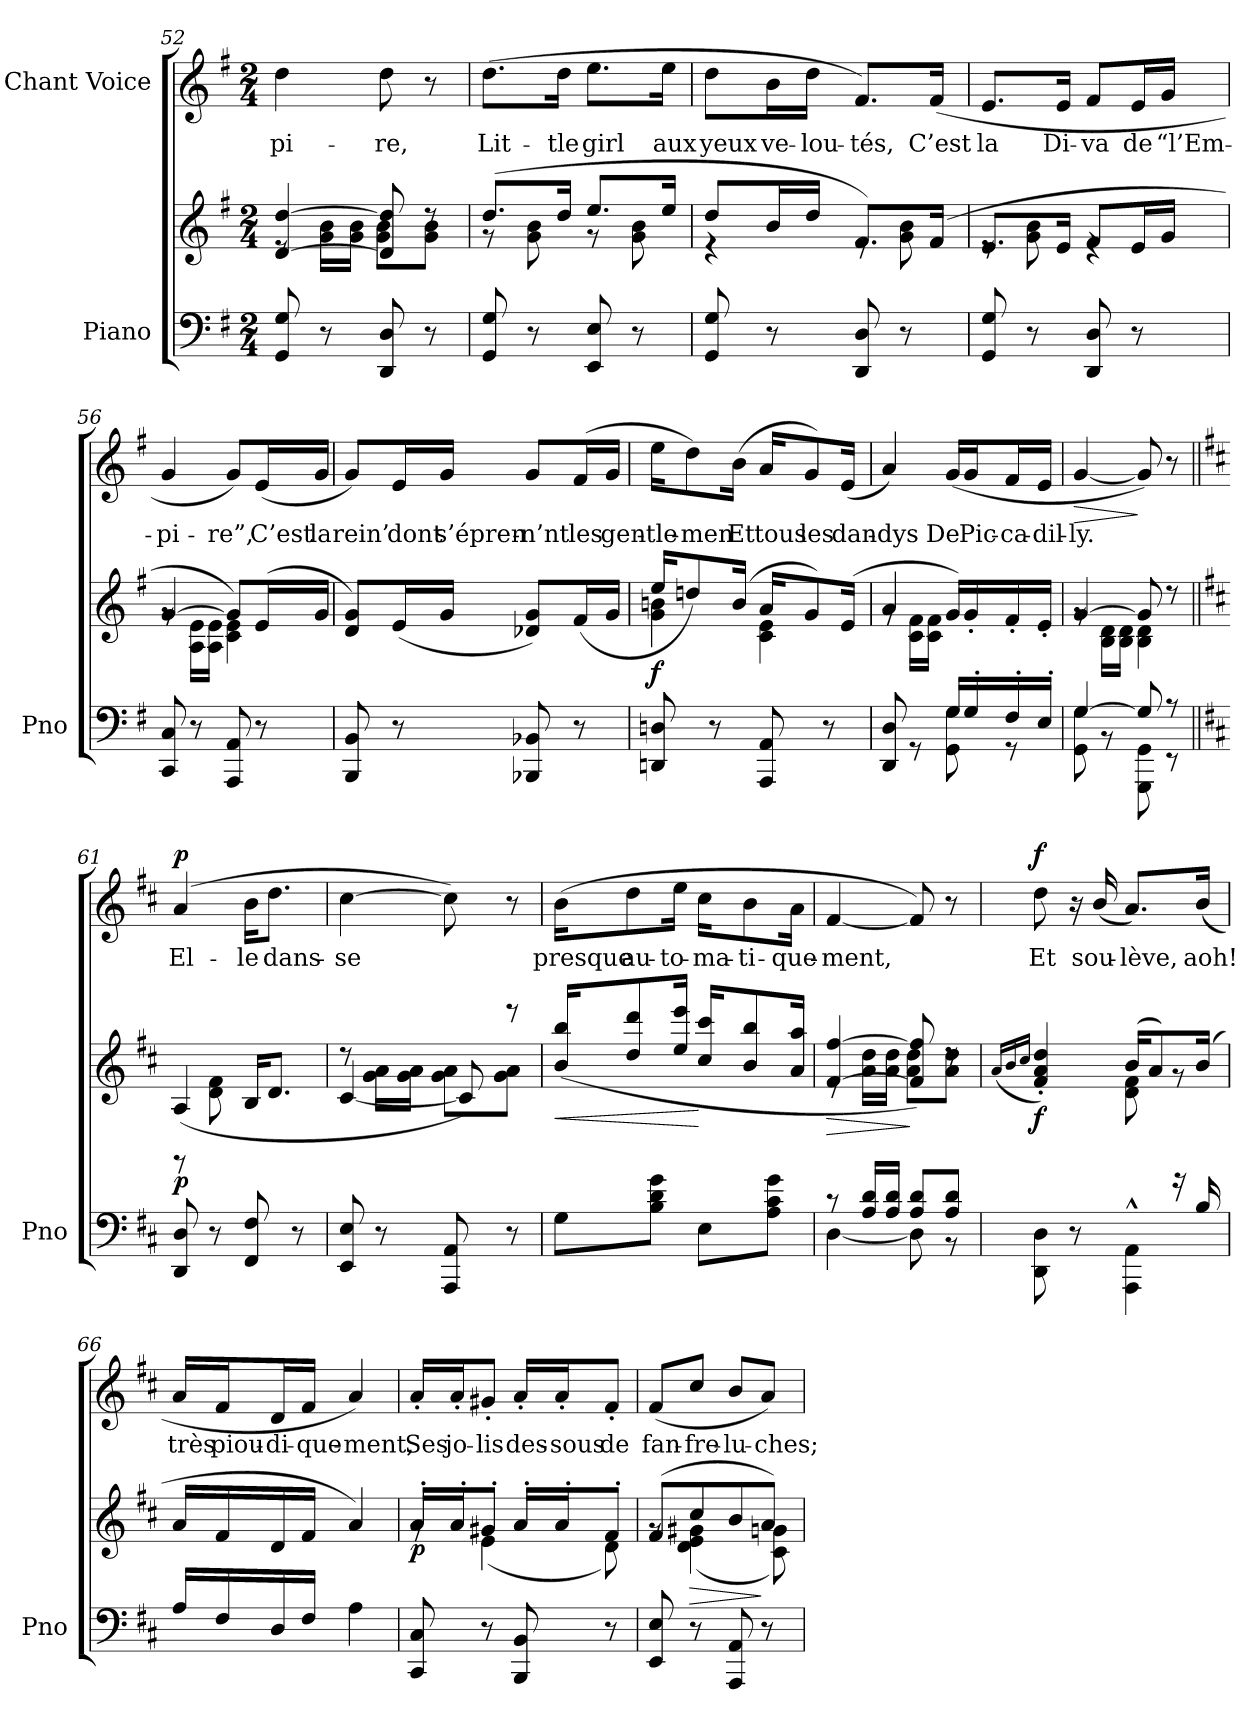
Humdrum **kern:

**kern	**kern	**dynam	**kern	**text	**dynam
*part2	*part2	*part2	*part1	*part1	*part1
*staff3	*staff2	*staff2/3	*staff1	*staff1	*staff1
*I"Piano	*	*	*I"Chant Voice	*	*
*I'Pno	*	*	*	*	*
*clefF4	*clefG2	*	*clefG2	*	*
*k[f#]	*k[f#]	*	*k[f#]	*	*
*M2/4	*M2/4	*	*M2/4	*	*
=52	=52	=52	=52	=52	=52
*	*^	*	*	*	*
!	!	!	!	!	!LO:LY:b	!
8GG/ 8G/	[4d/ [4dd/	8re	.	4dd\	-pi-	.
8r	.	16g\ 16b\LL	.	.	.	.
.	.	16g\ 16b\JJ	.	.	.	.
!	!	!	!	!	!LO:LY:b	!
8DD/ 8D/	8d/] 8dd/]	8g\ 8b\L	.	8dd\	-re,	.
8r	8rdd	8g\ 8b\J	.	8r	.	.
!!LO:LB:g=z
=53	=53	=53	=53	=53	=53	=53
!	!	!	!	!	!LO:LY:b	!
8GG/ 8G/	(>8.dd/L	8r	.	(>8.dd\L	Lit-	.
8r	.	8g\ 8b\	.	.	.	.
!	!	!	!	!	!LO:LY:b	!
.	16dd/Jk	.	.	16dd\Jk	-tle	.
!	!	!	!	!	!LO:LY:b	!
8EE/ 8E/	8.ee/L	8r	.	8.ee\L	girl	.
8r	.	8g\ 8b\	.	.	.	.
!	!	!	!	!	!LO:LY:b	!
.	16ee/Jk	.	.	16ee\Jk	aux	.
=54	=54	=54	=54	=54	=54	=54
!	!	!	!	!	!LO:LY:b	!
8GG/ 8G/	8dd/L	4re	.	8dd\L	yeux	.
!	!	!	!	!	!LO:LY:b	!
8r	16b/L	.	.	16b\L	ve-	.
!	!	!	!	!	!LO:LY:b	!
.	16dd/JJ	.	.	16dd\JJ	-lou-	.
!	!	!	!	!	!LO:LY:b	!
8DD/ 8D/	8.f#/L)	8re	.	8.f#/L)	-tés,	.
8r	.	8g\ 8b\	.	.	.	.
!	!	!	!	!	!LO:LY:b	!
.	(>16f#/Jk	.	.	(>16f#/Jk	C’est	.
=55	=55	=55	=55	=55	=55	=55
!	!	!	!	!	!LO:LY:b	!
8GG/ 8G/	8.e/L	8re	.	8.e/L	la	.
8r	.	8g\ 8b\	.	.	.	.
!	!	!	!	!	!LO:LY:b	!
.	16e/Jk	.	.	16e/Jk	Di-	.
!	!	!	!	!	!LO:LY:b	!
8DD/ 8D/	8f#/L	4re	.	8f#/L	-va	.
!	!	!	!	!	!LO:LY:b	!
8r	16e/L	.	.	16e/L	de	.
!	!	!	!	!	!LO:LY:b	!
.	16g/JJ	.	.	16g/JJ	“l’Em-	.
=56	=56	=56	=56	=56	=56	=56
!	!	!	!	!	!LO:LY:b	!
8CC/ 8C/	[4g/	8rg	.	4g/	-pi-	.
8r	.	16A\ 16e\LL	.	.	.	.
.	.	16A\ 16e\JJ	.	.	.	.
!	!	!	!	!	!LO:LY:b	!
8AAA/ 8AA/	8g/L])	4c\ 4e\	.	8g/L)	-re”,	.
!	!	!	!	!	!LO:LY:b	!
8r	(>16e/L	.	.	(>16e/L	C’est	.
!	!	!	!	!	!LO:LY:b	!
.	16g/JJ	.	.	16g/JJ	la	.
*	*v	*v	*	*	*	*
!!LO:LB:g=z
=57	=57	=57	=57	=57	=57
!	!	!	!	!LO:LY:b	!
8BBB/ 8BB/	8d/ 8g/L)	.	8g/L)	rein’	.
!	!	!	!	!LO:LY:b	!
8r	(>16e/L	.	16e/L	dont	.
!	!	!	!	!LO:LY:b	!
.	16g/JJ	.	16g/JJ	s’épren-	.
!	!	!	!	!LO:LY:b	!
8BBB-X/ 8BB-X/	8d-X/ 8g/L)	.	8g/L	-n’nt	.
!	!	!	!	!LO:LY:b	!
8r	(>16f#/L	.	(>16f#/L	les	.
!	!	!	!	!LO:LY:b	!
.	16g/JJ	.	16g/JJ	gen-	.
=58	=58	=58	=58	=58	=58
*	*^	*	*	*	*
!	!	!	!LO:DY:b	!	!LO:LY:b	!
8DDn/ 8Dn/	16ee/KL	4g\ 4bn\	f	16ee\KL	-tle-	.
!	!	!	!	!	!LO:LY:b	!
.	8ddn/)	.	.	8dd\)	-men	.
8r	.	.	.	.	.	.
!	!	!	!	!	!LO:LY:b	!
.	(>16b/Jk	.	.	(>16b\Jk	Et	.
!	!	!	!	!	!LO:LY:b	!
8AAA/ 8AA/	16a/KL	4c\ 4e\	.	16a/KL	tous	.
!	!	!	!	!	!LO:LY:b	!
.	8g/)	.	.	8g/)	les	.
8r	.	.	.	.	.	.
!	!	!	!	!	!LO:LY:b	!
.	(>16e/Jk	.	.	(>16e/Jk	dan-	.
=59	=59	=59	=59	=59	=59	=59
*^	*	*	*	*	*	*
!	!	!	!	!	!	!LO:LY:b	!
8DD/ 8D/	4ryy	4a/	8rg	.	4a/)	-dys	.
8rGG	.	.	16c\ 16f#\LL	.	.	.	.
.	.	.	16c\ 16f#\JJ	.	.	.	.
!	!	!	!	!	!	!LO:LY:b	!
16G/LL	8GG\ 8G\	16g/LL)	4ryy	.	(>16g/LL	De	.
!	!	!	!	!	!	!LO:LY:b	!
16G'/	.	16g'/	.	.	16g/J	Pic-	.
!	!	!	!	!	!	!LO:LY:b	!
16F#'/	8r	16f#'/	.	.	16f#/L	-ca-	.
!	!	!	!	!	!	!LO:LY:b	!
16E'/JJ	.	16e'/JJ	.	.	16e/JJ	-dil-	.
=60	=60	=60	=60	=60	=60	=60	=60
!	!	!	!	!	!	!LO:LY:b	!LO:HP:b
[4G/	8GG\ 8G\	[4g/	8rg	.	[4g/	-ly.	>
.	8r	.	16B\ 16d\LL	.	.	.	.
.	.	.	16B\ 16d\JJ	.	.	.	.
8G/]	8GGG\ 8GG\	8g/]	4B\ 4d\	.	8g/])	.	]
8r	8r	8r	.	.	8r	.	.
*v	*v	*	*	*	*	*	*
!!LO:LB:g=z
=61||	=61||	=61||	=61||	=61||	=61||	=61||
*k[f#c#]	*k[f#c#]	*	*	*k[f#c#]	*	*
*^	*	*	*	*	*	*
!	!	!	!	!LO:DY:b	!	!LO:LY:b	!LO:DY:a
*v	*v	*	*	*	*	*	*
8DD/ 8D/	8rEE	(>4A/	p	(>4a/	El-	p
8r	8d\ 8f#\	.	.	.	.	.
!	!	!	!	!	!LO:LY:b	!
8FF#/ 8F#/	16B/KL	4ryy	.	16b\KL	-le	.
!	!	!	!	!	!LO:LY:b	!
.	8.d/J	.	.	8.dd\J	dans-	.
8r	.	.	.	.	.	.
=62	=62	=62	=62	=62	=62	=62
!	!	!	!	!	!LO:LY:b	!
8EE/ 8E/	8r	[4c#/	.	[4cc#\	-se	.
8r	16g\ 16a\LL	.	.	.	.	.
.	16g\ 16a\JJ	.	.	.	.	.
8AAA/ 8AA/	8g\ 8a\L	8c#/])	.	8cc#\])	.	.
8r	8g\ 8a\J	8reee	.	8r	.	.
=63	=63	=63	=63	=63	=63	=63
!	!	!	!LO:HP:b	!	!LO:LY:b	!
*	*v	*v	*	*	*	*
8G\L	(>16b/ 16bb/KL	<	(>16b\KL	presque	.
!	!	!	!	!LO:LY:b	!
.	8dd/ 8ddd/	.	8dd\	au-	.
8B\ 8d\ 8g\J	.	.	.	.	.
!	!	!	!	!LO:LY:b	!
.	16ee/ 16eee/Jk	.	16ee\Jk	-to-	.
!	!	!	!	!LO:LY:b	!
8E\L	16cc#/ 16ccc#/KL	[	16cc#\KL	-ma-	.
!	!	!	!	!LO:LY:b	!
.	8b/ 8bb/	.	8b\	-ti-	.
8A\ 8c#\ 8g\J	.	.	.	.	.
!	!	!	!	!LO:LY:b	!
.	16a/ 16aa/Jk	.	16a\Jk	-que-	.
=64	=64	=64	=64	=64	=64
*^	*	*	*	*	*
!	!	!	!LO:HP:b	!	!LO:LY:b	!
*	*	*^	*	*	*	*
8r	[4D\	[4f#/ [4ff#/	8re	>	[4f#/	-ment,	.
16A/ 16d/LL	.	.	16a\ 16dd\LL	.	.	.	.
16A/ 16d/JJ	.	.	16a\ 16dd\JJ	.	.	.	.
8A/ 8d/L	8D\]	8f#/] 8ff#/])	8a\ 8dd\L	]	8f#/])	.	.
8A/ 8d/J	8r	8rdd	8a\ 8dd\J	.	8r	.	.
!!LO:PB:g=z
=65	=65	=65	=65	=65	=65	=65	=65
.	.	(<16qa/LL	.	.	.	.	.
.	.	16qb/	.	.	.	.	.
.	.	16qcc#/JJ	.	.	.	.	.
!	!	!	!	!LO:DY:b	!	!LO:LY:b	!LO:DY:a
8DD\ 8D\	4.ryy	4f#/' 4a/' 4dd/')	4ryy	f	8dd\	Et	f
8r	.	.	.	.	16r	.	.
!	!	!	!	!	!	!LO:LY:b	!
.	.	.	.	.	(<16b/	sou-	.
!	!	!	!	!	!	!LO:LY:b	!
4AAA\^^ 4AA\^^	.	(>16b/KL	8d\ 8f#\	.	8.a/L)	-lève,	.
.	.	8a/)	.	.	.	.	.
.	16rg	.	8rg	.	.	.	.
!	!	!	!	!	!	!LO:LY:b	!
.	16B/	(>16b/Jk	.	.	(>16b/Jk	aoh!	.
*	*	*v	*v	*	*	*	*
=66	=66	=66	=66	=66	=66	=66
!	!	!	!	!	!LO:LY:b	!
*v	*v	*	*	*	*	*
16A/LL	16a/LL	.	16a/LL	très	.
!	!	!	!	!LO:LY:b	!
16F#/	16f#/	.	16f#/J	piou-	.
!	!	!	!	!LO:LY:b	!
16D/	16d/	.	16d/L	-di-	.
!	!	!	!	!LO:LY:b	!
16F#/JJ	16f#/JJ	.	16f#/JJ	-que-	.
!	!	!	!	!LO:LY:b	!
4A\	4a/)	.	4a/)	-ment,	.
=67	=67	=67	=67	=67	=67
*	*^	*	*	*	*
!	!	!	!LO:DY:b	!	!LO:LY:b	!
8CC#/ 8C#/	16a'/LL	8rg	p	16a'/LL	Ses	.
!	!	!	!	!	!LO:LY:b	!
.	16a'/J	.	.	16a'/J	jo-	.
!	!	!	!	!	!LO:LY:b	!
8r	8g#X'/J	(<4e\	.	8g#X'/J	-lis	.
!	!	!	!	!	!LO:LY:b	!
8BBB/ 8BB/	16a'/LL	.	.	16a'/LL	des-	.
!	!	!	!	!	!LO:LY:b	!
.	16a'/J	.	.	16a'/J	-sous	.
!	!	!	!	!	!LO:LY:b	!
8r	8f#'/J	8d\)	.	8f#'/J	de	.
=68	=68	=68	=68	=68	=68	=68
!	!	!	!	!	!LO:LY:b	!
8EE/ 8E/	(>8f#/L	8rg	.	(>8f#/L	fan-	.
!	!	!	!LO:HP:b	!	!LO:LY:b	!
8r	8cc#/	(<4d\ 4e\ 4g#X\	>	8cc#/J	-fre-	.
!	!	!	!	!	!LO:LY:b	!
8AAA/ 8AA/	8b/	.	.	8b/L	-lu-	.
!	!	!	!	!	!LO:LY:b	!
8r	8a/J)	8c#\ 8gn\)	]	8a/J)	-ches;	.
*	*v	*v	*	*	*	*
=	=	=	=	=	=
*-	*-	*-	*-	*-	*-
